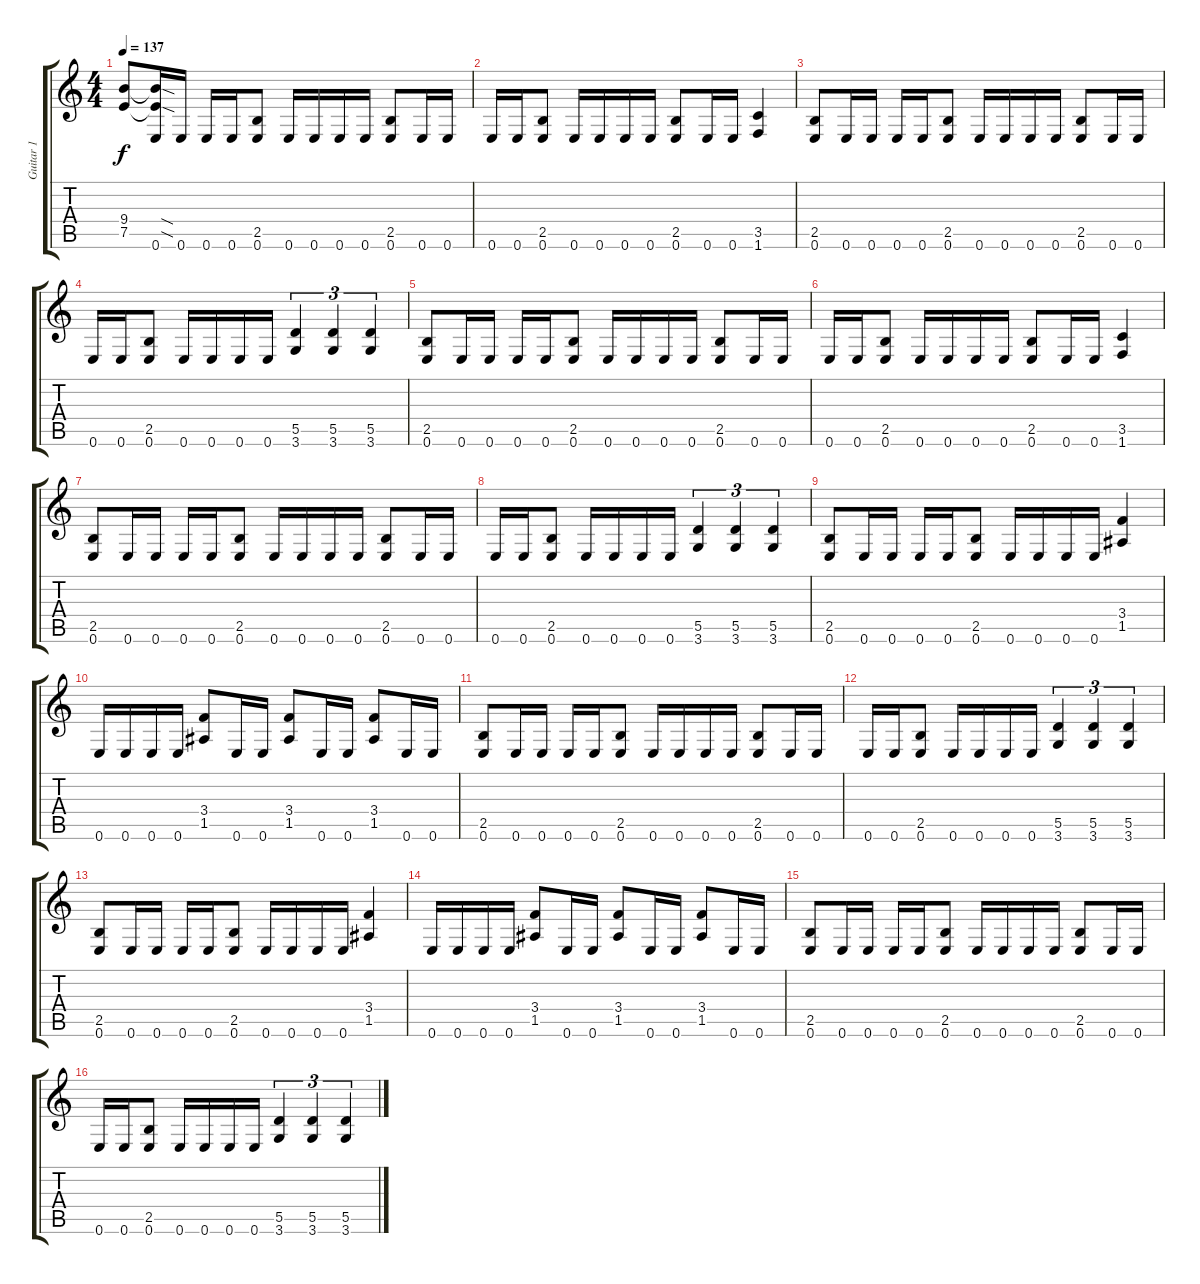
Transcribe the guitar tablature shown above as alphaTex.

\track ("Guitar 1" "Guitar 1") {instrument distortionguitar}
\staff {score tabs}
\tuning (E4 B3 G3 D3 A2 E2) {hide}
\ts (4 4)
\tempo 137
\clef g2
\ks c
(9.4 7.5).8{dy f} (9.4{sod t} 7.5{sod t} 0.6).16 0.6.16 0.6.16 0.6.16 (2.5 0.6).8 0.6.16 0.6.16 0.6.16 0.6.16 (2.5 0.6).8 0.6.16 0.6.16 |
0.6.16 0.6.16 (2.5 0.6).8 0.6.16 0.6.16 0.6.16 0.6.16 (2.5 0.6).8 0.6.16 0.6.16 (3.5 1.6).4 |
(2.5 0.6).8 0.6.16 0.6.16 0.6.16 0.6.16 (2.5 0.6).8 0.6.16 0.6.16 0.6.16 0.6.16 (2.5 0.6).8 0.6.16 0.6.16 |
0.6.16 0.6.16 (2.5 0.6).8 0.6.16 0.6.16 0.6.16 0.6.16 (5.5 3.6).4{tu (3 2)} (5.5 3.6).4{tu (3 2)} (5.5 3.6).4{tu (3 2)} |
(2.5 0.6).8 0.6.16 0.6.16 0.6.16 0.6.16 (2.5 0.6).8 0.6.16 0.6.16 0.6.16 0.6.16 (2.5 0.6).8 0.6.16 0.6.16 |
0.6.16 0.6.16 (2.5 0.6).8 0.6.16 0.6.16 0.6.16 0.6.16 (2.5 0.6).8 0.6.16 0.6.16 (3.5 1.6).4 |
(2.5 0.6).8 0.6.16 0.6.16 0.6.16 0.6.16 (2.5 0.6).8 0.6.16 0.6.16 0.6.16 0.6.16 (2.5 0.6).8 0.6.16 0.6.16 |
0.6.16 0.6.16 (2.5 0.6).8 0.6.16 0.6.16 0.6.16 0.6.16 (5.5 3.6).4{tu (3 2)} (5.5 3.6).4{tu (3 2)} (5.5 3.6).4{tu (3 2)} |
(2.5 0.6).8 0.6.16 0.6.16 0.6.16 0.6.16 (2.5 0.6).8 0.6.16 0.6.16 0.6.16 0.6.16 (3.4 1.5).4 |
0.6.16 0.6.16 0.6.16 0.6.16 (3.4 1.5).8 0.6.16 0.6.16 (3.4 1.5).8 0.6.16 0.6.16 (3.4 1.5).8 0.6.16 0.6.16 |
(2.5 0.6).8 0.6.16 0.6.16 0.6.16 0.6.16 (2.5 0.6).8 0.6.16 0.6.16 0.6.16 0.6.16 (2.5 0.6).8 0.6.16 0.6.16 |
0.6.16 0.6.16 (2.5 0.6).8 0.6.16 0.6.16 0.6.16 0.6.16 (5.5 3.6).4{tu (3 2)} (5.5 3.6).4{tu (3 2)} (5.5 3.6).4{tu (3 2)} |
(2.5 0.6).8 0.6.16 0.6.16 0.6.16 0.6.16 (2.5 0.6).8 0.6.16 0.6.16 0.6.16 0.6.16 (3.4 1.5).4 |
0.6.16 0.6.16 0.6.16 0.6.16 (3.4 1.5).8 0.6.16 0.6.16 (3.4 1.5).8 0.6.16 0.6.16 (3.4 1.5).8 0.6.16 0.6.16 |
(2.5 0.6).8 0.6.16 0.6.16 0.6.16 0.6.16 (2.5 0.6).8 0.6.16 0.6.16 0.6.16 0.6.16 (2.5 0.6).8 0.6.16 0.6.16 |
0.6.16 0.6.16 (2.5 0.6).8 0.6.16 0.6.16 0.6.16 0.6.16 (5.5 3.6).4{tu (3 2)} (5.5 3.6).4{tu (3 2)} (5.5 3.6).4{tu (3 2)}
